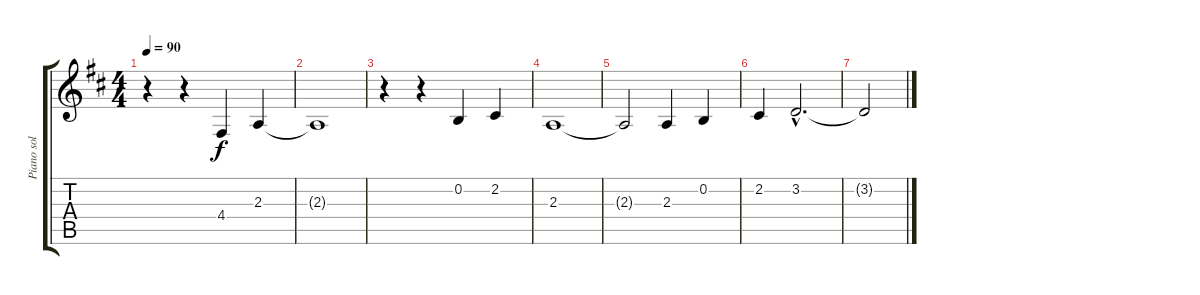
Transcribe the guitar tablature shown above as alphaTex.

\track ("Piano sol" "Piano sol") {instrument acousticgrandpiano}
\staff {score tabs}
\tuning (E4 B3 G3 D3 A2 E2) {hide}
\ts (4 4)
\tempo 90
\clef g2
\ks d
r.4{dy f instrument acousticgrandpiano} r.4 4.4.4 2.3.4 |
2.3{t}.1 |
r.4 r.4 0.2.4 2.2.4 |
2.3.1 |
2.3{t}.2 2.3.4 0.2.4 |
2.2.4 3.2{hac}.2{d} |
3.2{t}.2
